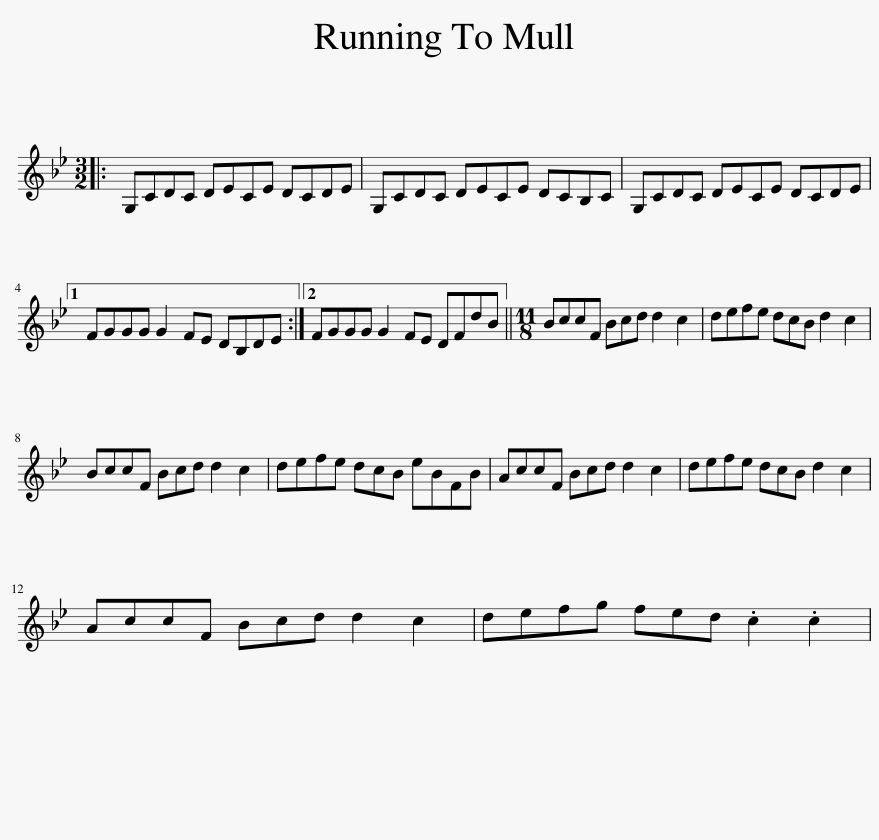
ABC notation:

X:1
L:1/8
M:3/2
I:linebreak $
K:Bb
V:1 treble
V:1
|: G,CDC DECE DCDE | G,CDC DECE DCB,C | G,CDC DECE DCDE |1$ FGGG G2 FE DB,DE :|2 FGGG G2 FE DFdB || %5
[M:11/8] BccF Bcd d2 c2 | defe dcB d2 c2 |$ BccF Bcd d2 c2 | defe dcB eBFB | AccF Bcd d2 c2 | %10
 defe dcB d2 c2 |$ AccF Bcd d2 c2 | defg fed .c2 .c2 | %13
